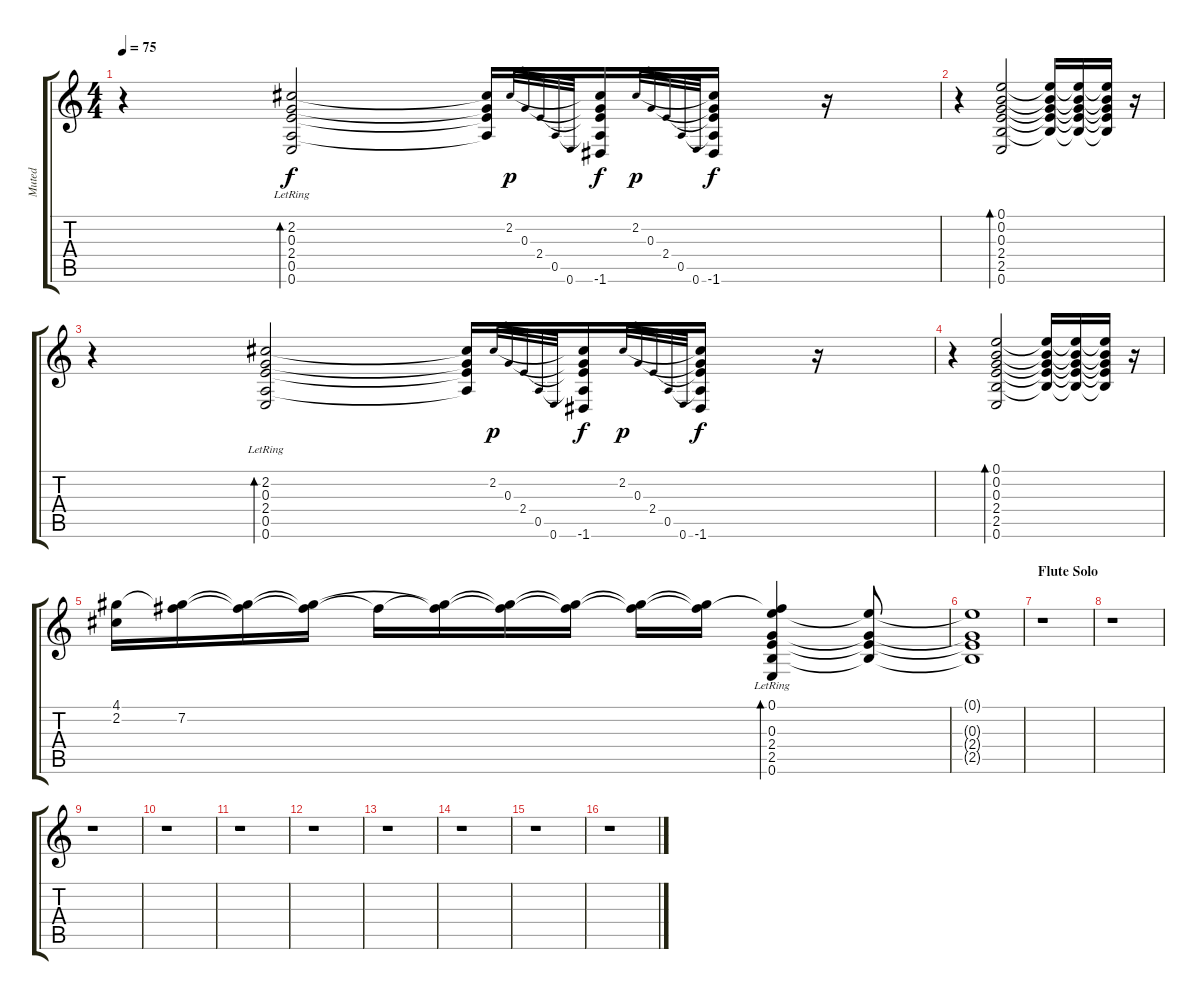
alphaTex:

\track ("Muted" "Muted") {instrument electricguitarmuted}
\staff {score tabs}
\tuning (E4 B3 G3 D3 A2 E2) {hide}
\ts (4 4)
\tempo 75
\clef g2
\ks c
r.4{dy f} (2.2{lr} 0.3{lr} 2.4{lr} 0.5{lr} 0.6{lr}).2{bd 240} (2.2{t} 0.3{t} 2.4{t} 0.5{t}).16 2.2.32{gr dy p} 0.3.32{gr} 2.4.32{gr} 0.5.32{gr} 0.6.32{gr} (2.2{t} 0.3{t} 2.4{t} 0.5{t} -1.6).16{dy f} 2.2.32{gr dy p} 0.3.32{gr} 2.4.32{gr} 0.5.32{gr} 0.6.32{gr} (2.2{t} 0.3{t} 2.4{t} 0.5{t} -1.6).16{dy f} r.16 |
r.4{volume 9} (0.1 0.2 0.3 2.4 2.5 0.6).2{bd 240} (0.1{t} 0.2{t} 0.3{t} 2.4{t} 2.5{t}).16 (0.1{t} 0.2{t} 0.3{t} 2.4{t} 2.5{t}).16 (0.1{t} 0.2{t} 0.3{t} 2.4{t} 2.5{t}).16 r.16 |
r.4 (2.2{lr} 0.3{lr} 2.4{lr} 0.5{lr} 0.6{lr}).2{bd 240} (2.2{t} 0.3{t} 2.4{t} 0.5{t}).16 2.2.32{gr dy p} 0.3.32{gr} 2.4.32{gr} 0.5.32{gr} 0.6.32{gr} (2.2{t} 0.3{t} 2.4{t} 0.5{t} -1.6).16{dy f} 2.2.32{gr dy p} 0.3.32{gr} 2.4.32{gr} 0.5.32{gr} 0.6.32{gr} (2.2{t} 0.3{t} 2.4{t} 0.5{t} -1.6).16{dy f} r.16 |
r.4{volume 9} (0.1 0.2 0.3 2.4 2.5 0.6).2{bd 240} (0.1{t} 0.2{t} 0.3{t} 2.4{t} 2.5{t}).16 (0.1{t} 0.2{t} 0.3{t} 2.4{t} 2.5{t}).16 (0.1{t} 0.2{t} 0.3{t} 2.4{t} 2.5{t}).16 r.16 |
(4.1 2.2).16 (4.1{t} 7.2).16 (4.1{t} 7.2{t}).16 (4.1{t} 7.2{t}).16 7.2{t}.16 (4.1{t} 7.2{t}).16 (4.1{t} 7.2{t}).16 (4.1{t} 7.2{t}).16 (4.1{t} 7.2{t}).16 (4.1{t} 7.2{t}).16 (0.1{lr} 7.2{t} 0.3 2.4 2.5 0.6).4{bd 480} (0.1{t} 0.3{t} 2.4{t} 2.5{t}).8 |
(0.1{t} 0.3{t} 2.4{t} 2.5{t}).1 |
\section ("" "Flute Solo")
r.1 |
r.1 |
r.1 |
r.1 |
r.1 |
r.1 |
r.1 |
r.1 |
r.1 |
r.1
